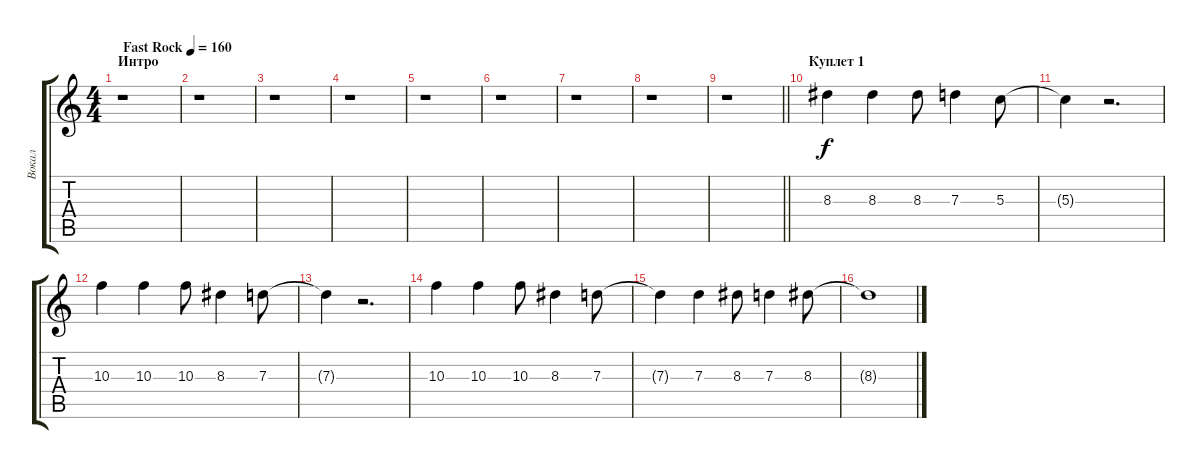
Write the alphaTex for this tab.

\track ("Вокал" "Вокал") {instrument overdrivenguitar}
\staff {score tabs}
\tuning (E4 B3 G3 D3 A2 E2) {hide}
\ts (4 4)
\section ("" "Интро")
\tempo (160 "Fast Rock")
\clef g2
\ks c
r.1{dy f instrument overdrivenguitar} |
r.1 |
r.1 |
r.1 |
r.1 |
r.1 |
r.1 |
r.1 |
\barLineRight lightlight
r.1 |
\section ("" "Куплет 1")
8.3.4 8.3.4 8.3.8 7.3.4 5.3.8 |
5.3{t}.4 r.2{d} |
10.3.4 10.3.4 10.3.8 8.3.4 7.3.8 |
7.3{t}.4 r.2{d} |
10.3.4 10.3.4 10.3.8 8.3.4 7.3.8 |
7.3{t}.4 7.3.4 8.3.8 7.3.4 8.3.8 |
8.3{t}.1
